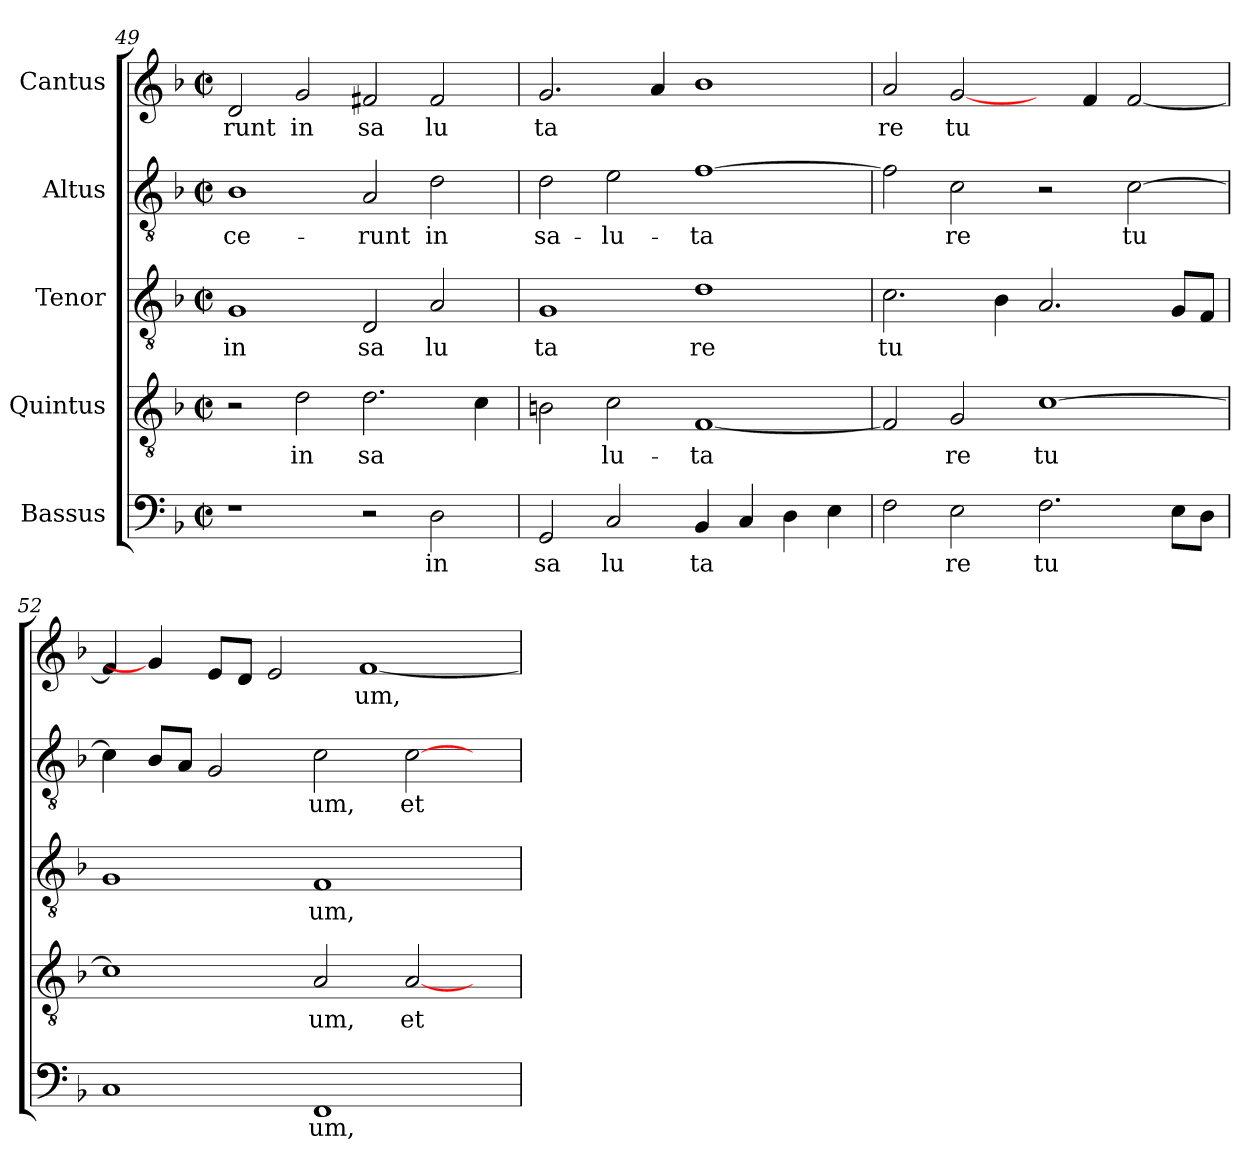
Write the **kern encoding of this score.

**kern	**text	**kern	**text	**kern	**text	**kern	**text	**kern	**text
*part5	*part5	*part4	*part4	*part3	*part3	*part2	*part2	*part1	*part1
*staff5	*staff5	*staff4	*staff4	*staff3	*staff3	*staff2	*staff2	*staff1	*staff1
*I"Bassus	*	*I"Quintus	*	*I"Tenor	*	*I"Altus	*	*I"Cantus	*
*clefF4	*	*clefGv2	*	*clefGv2	*	*clefGv2	*	*clefG2	*
*k[b-]	*	*k[b-]	*	*k[b-]	*	*k[b-]	*	*k[b-]	*
*F:	*	*F:	*	*F:	*	*F:	*	*F:	*
*M2/2	*	*M2/2	*	*M2/2	*	*M2/2	*	*M2/2	*
*met(c|)	*	*met(c|)	*	*met(c|)	*	*met(c|)	*	*met(c|)	*
=49	=49	=49	=49	=49	=49	=49	=49	=49	=49
!	!	!	!	!	!LO:LY:b:cj	!	!LO:LY:b:cj	!	!LO:LY:b:cj
1r	.	2r	.	1G	in	1B-	-ce-	2d/	runt
!	!	!	!LO:LY:b:cj	!	!	!	!	!	!LO:LY:b:cj
.	.	2d\	in	.	.	.	.	2g/	in
!	!	!	!LO:LY:b:cj	!	!LO:LY:b:cj	!	!LO:LY:b:cj	!	!LO:LY:b:cj
2r	.	2.d\	sa-	2D/	sa	2A/	-runt	2f#X/	sa
!	!LO:LY:b:cj	!	!	!	!LO:LY:b:cj	!	!LO:LY:b:cj	!	!LO:LY:b:cj
2D\	in	.	.	2A/	lu	2d\	in	2f#/	lu
!	!	!	!LO:LY:b:cj	!	!	!	!	!	!
.	.	4c\	--	.	.	.	.	.	.
=50	=50	=50	=50	=50	=50	=50	=50	=50	=50
!	!LO:LY:b:cj	!	!LO:LY:b:cj	!	!LO:LY:b:cj	!	!LO:LY:b:cj	!	!LO:LY:b:cj
2GG/	sa	2Bn\	--	1G	ta	2d\	sa-	2.g/	ta
!	!LO:LY:b:cj	!	!LO:LY:b:cj	!	!	!	!LO:LY:b:cj	!	!
2C/	lu	2c\	-lu-	.	.	2e\	-lu-	.	.
!	!	!	!	!	!	!	!	!	!LO:LY:b:cj
.	.	.	.	.	.	.	.	4a/	.
!	!LO:LY:b:cj	!	!LO:LY:b:cj	!	!LO:LY:b:cj	!	!LO:LY:b:cj	!	!LO:LY:b:cj
4BB-/	ta	[<1F	-ta-	1d	re	[>1f	-ta-	1b-	.
!	!LO:LY:b:cj	!	!	!	!	!	!	!	!
4C/	.	.	.	.	.	.	.	.	.
!	!LO:LY:b:cj	!	!	!	!	!	!	!	!
4D\	.	.	.	.	.	.	.	.	.
!	!LO:LY:b:cj	!	!	!	!	!	!	!	!
4E\	.	.	.	.	.	.	.	.	.
=51	=51	=51	=51	=51	=51	=51	=51	=51	=51
!	!LO:LY:b:cj	!	!LO:LY:b:cj	!	!LO:LY:b:cj	!	!LO:LY:b:cj	!	!LO:LY:b:cj
2F\	.	2F/]	--	2.c\	tu	2f\]	--	2a/	re
!	!LO:LY:b:cj	!	!LO:LY:b:cj	!	!	!	!LO:LY:b:cj	!	!LO:LY:b:cj
2E\	re	2G/	-re	.	.	2c\	-re	[2g/	tu
!	!	!	!	!	!LO:LY:b:cj	!	!	!	!
.	.	.	.	4B-\	.	.	.	.	.
!	!LO:LY:b:cj	!	!LO:LY:b:cj	!	!LO:LY:b:cj	!	!	!	!
2.F\	tu	[>1c	tu-	2.A/	.	2r	.	4ryy	.
!	!	!	!	!	!	!	!	!	!LO:LY:b:cj
.	.	.	.	.	.	.	.	4f/	.
!	!	!	!	!	!	!	!LO:LY:b:cj	!	!LO:LY:b:cj
.	.	.	.	.	.	[>2c\	tu-	[>2f/	.
!	!LO:LY:b:cj	!	!	!	!LO:LY:b:cj	!	!	!	!
8E\L	.	.	.	8G/L	.	.	.	.	.
!	!LO:LY:b:cj	!	!	!	!LO:LY:b:cj	!	!	!	!
8D\J	.	.	.	8F/J	.	.	.	.	.
!!LO:PB:g=z
=52	=52	=52	=52	=52	=52	=52	=52	=52	=52
!	!LO:LY:b:cj	!	!LO:LY:b:cj	!	!LO:LY:b:cj	!	!LO:LY:b:cj	!	!LO:LY:b:cj
1C	.	1c]	--	1G	.	4c\]	--	4f/]	.
!	!	!	!	!	!	!	!LO:LY:b:cj	!	!
.	.	.	.	.	.	8B-/L	--	4g/]	.
!	!	!	!	!	!	!	!LO:LY:b:cj	!	!
.	.	.	.	.	.	8A/J	--	.	.
!	!	!	!	!	!	!	!LO:LY:b:cj	!	!LO:LY:b:cj
.	.	.	.	.	.	2G/	--	8e/L	.
!	!	!	!	!	!	!	!	!	!LO:LY:b:cj
.	.	.	.	.	.	.	.	8d/J	.
!	!	!	!	!	!	!	!	!	!LO:LY:b:cj
.	.	.	.	.	.	.	.	2e/	.
!	!LO:LY:b:cj	!	!LO:LY:b:cj	!	!LO:LY:b:cj	!	!LO:LY:b:cj	!	!
1FF	um,	2A/	-um,	1F	um,	2c\	-um,	.	.
!	!	!	!	!	!	!	!	!	!LO:LY:b:cj
.	.	.	.	.	.	.	.	[<1f	um,
!	!	!	!LO:LY:b:cj	!	!	!	!LO:LY:b:cj	!	!
.	.	[<2A/	et	.	.	[>2c\	et	.	.
4ryy	.	4ryy	.	4ryy	.	4ryy	.	.	.
=	=	=	=	=	=	=	=	=	=
*-	*-	*-	*-	*-	*-	*-	*-	*-	*-
